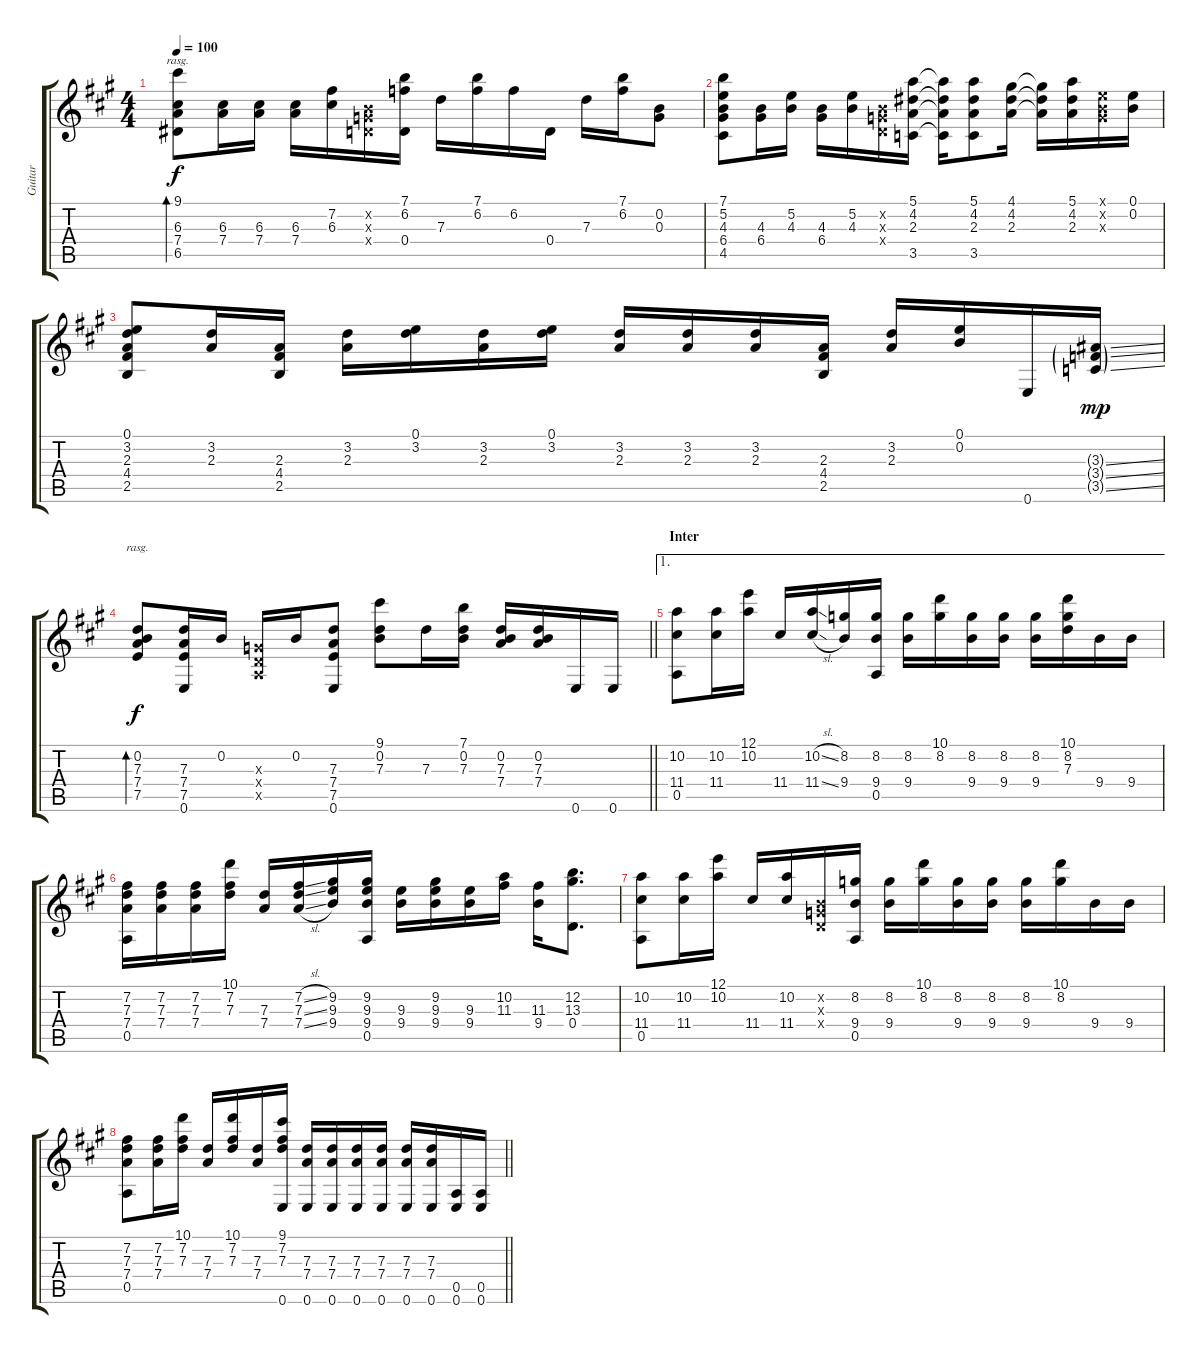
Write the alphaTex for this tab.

\track ("Guitar" "Guitar") {instrument acousticguitarsteel}
\staff {score tabs}
\tuning (E4 B3 G3 D3 A2 E2) {hide}
\ts (4 4)
\tempo 100
\clef g2
\ks a
(9.1 6.3 7.4 6.5).8{bd 60 rasg ii dy f} (6.3 7.4).16 (6.3 7.4).16 (6.3 7.4).16 (7.2 6.3).16 (0.2{x} 0.3{x} 0.4{x}).16 (7.1 6.2 0.4).16 7.3.16 (7.1 6.2).16 6.2.16 0.4.16 7.3.16 (7.1 6.2).16 (0.2 0.3).8 |
(7.1 5.2 4.3 6.4 4.5).8 (4.3 6.4).16 (5.2 4.3).16 (4.3 6.4).16 (5.2 4.3).16 (0.2{x} 0.3{x} 0.4{x}).16 (5.1 4.2 2.3 3.5).16 (5.1{t} 4.2{t} 2.3{t} 3.5{t}).16 (5.1 4.2 2.3 3.5).8 (4.1 4.2 2.3).16 (4.1{t} 4.2{t} 2.3{t}).16 (5.1 4.2 2.3).16 (0.1{x} 0.2{x} 0.3{x}).16 (0.1 0.2).16 |
(0.1 3.2 2.3 4.4 2.5).8 (3.2 2.3).16 (2.3 4.4 2.5).16 (3.2 2.3).16 (0.1 3.2).16 (3.2 2.3).16 (0.1 3.2).16 (3.2 2.3).16 (3.2 2.3).16 (3.2 2.3).16 (2.3 4.4 2.5).16 (3.2 2.3).16 (0.1 0.2).16 0.6.16 (3.3{ss g} 3.4{ss g} 3.5{ss g}).16{dy mp} |
\barLineRight lightlight
(0.2 7.3 7.4 7.5).8{bd 60 rasg ii dy f} (7.3 7.4 7.5 0.6).16 0.2.16 (0.3{x} 0.4{x} 0.5{x}).16 0.2.16 (7.3 7.4 7.5 0.6).8 (9.1 0.2 7.3).8 7.3.16 (7.1 0.2 7.3).16 (0.2 7.3 7.4).16 (0.2 7.3 7.4).16 0.6.16 0.6.16 |
\ae 1
\section ("" "Inter")
(10.2 11.4 0.5).8 (10.2 11.4).16 (12.1 10.2).16 11.4.16 (10.2{sl} 11.4{sl}).16 (8.2 9.4).16 (8.2 9.4 0.5).16 (8.2 9.4).16 (10.1 8.2).16 (8.2 9.4).16 (8.2 9.4).16 (8.2 9.4).16 (10.1 8.2 7.3).16 9.4.16 9.4.16 |
(7.2 7.3 7.4 0.5).16 (7.2 7.3 7.4).16 (7.2 7.3 7.4).16 (10.1 7.2 7.3).16 (7.3 7.4).16 (7.2{sl} 7.3{sl} 7.4{sl}).16 (9.2 9.3 9.4).16 (9.2 9.3 9.4 0.5).16 (9.3 9.4).16 (9.2 9.3 9.4).16 (9.3 9.4).16 (10.2 11.3).16 (11.3 9.4).16 (12.2 13.3 0.4).8{d} |
(10.2 11.4 0.5).8 (10.2 11.4).16 (12.1 10.2).16 11.4.16 (10.2 11.4).16 (0.2{x} 0.3{x} 0.4{x}).16 (8.2 9.4 0.5).16 (8.2 9.4).16 (10.1 8.2).16 (8.2 9.4).16 (8.2 9.4).16 (8.2 9.4).16 (10.1 8.2).16 9.4.16 9.4.16 |
\barLineRight lightlight
(7.2 7.3 7.4 0.5).8 (7.2 7.3 7.4).16 (10.1 7.2 7.3).16 (7.3 7.4).16 (10.1 7.2 7.3).16 (7.3 7.4).16 (9.1 7.2 7.3 0.6).16 (7.3 7.4 0.6).16 (7.3 7.4 0.6).16 (7.3 7.4 0.6).16 (7.3 7.4 0.6).16 (7.3 7.4 0.6).16 (7.3 7.4 0.6).16 (0.5 0.6).16 (0.5 0.6).16
